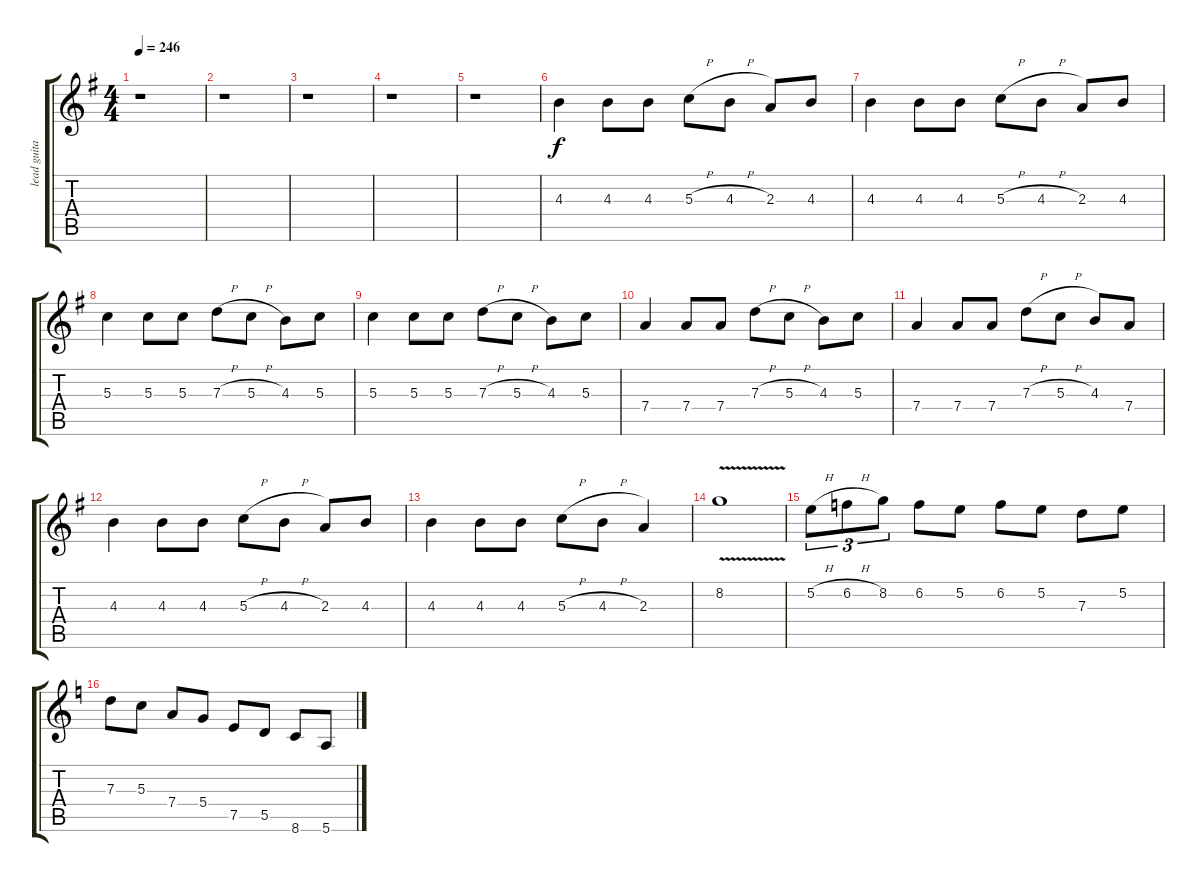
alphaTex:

\track ("lead guitar" "lead guita") {instrument distortionguitar}
\staff {score tabs}
\tuning (E4 B3 G3 D3 A2 E2) {hide}
\ts (4 4)
\tempo 246
\clef g2
\ks g
r.1{dy f} |
r.1 |
r.1 |
r.1 |
r.1 |
4.3.4 4.3.8 4.3.8 5.3{h}.8 4.3{h}.8 2.3.8 4.3.8 |
4.3.4 4.3.8 4.3.8 5.3{h}.8 4.3{h}.8 2.3.8 4.3.8 |
5.3.4 5.3.8 5.3.8 7.3{h}.8 5.3{h}.8 4.3.8 5.3.8 |
5.3.4 5.3.8 5.3.8 7.3{h}.8 5.3{h}.8 4.3.8 5.3.8 |
7.4.4 7.4.8 7.4.8 7.3{h}.8 5.3{h}.8 4.3.8 5.3.8 |
7.4.4 7.4.8 7.4.8 7.3{h}.8 5.3{h}.8 4.3.8 7.4.8 |
4.3.4 4.3.8 4.3.8 5.3{h}.8 4.3{h}.8 2.3.8 4.3.8 |
4.3.4 4.3.8 4.3.8 5.3{h}.8 4.3{h}.8 2.3.4 |
8.2{v}.1 |
5.2{h}.8{tu (3 2)} 6.2{h}.8{tu (3 2)} 8.2.8{tu (3 2)} 6.2.8 5.2.8 6.2.8 5.2.8 7.3.8 5.2.8 |
\ks c
7.3.8 5.3.8 7.4.8 5.4.8 7.5.8 5.5.8 8.6.8 5.6.8
